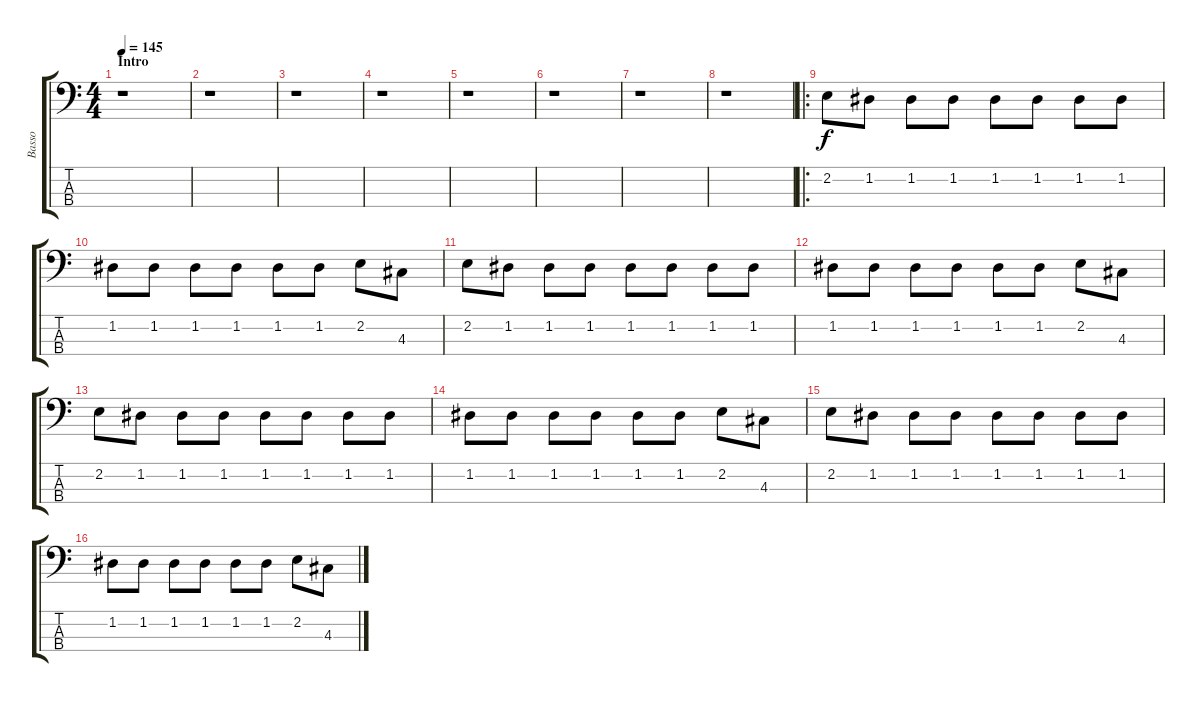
\track ("Basso" "Basso") {instrument electricbassfinger}
\staff {score tabs}
\tuning (G2 D2 A1 E1) {hide}
\ts (4 4)
\section ("" "Intro")
\tempo 145
\clef f4
\ks c
r.1{dy f instrument electricbassfinger} |
r.1 |
r.1 |
r.1 |
r.1 |
r.1 |
r.1 |
r.1 |
\ro
2.2.8 1.2.8 1.2.8 1.2.8 1.2.8 1.2.8 1.2.8 1.2.8 |
1.2.8 1.2.8 1.2.8 1.2.8 1.2.8 1.2.8 2.2.8 4.3.8 |
2.2.8 1.2.8 1.2.8 1.2.8 1.2.8 1.2.8 1.2.8 1.2.8 |
1.2.8 1.2.8 1.2.8 1.2.8 1.2.8 1.2.8 2.2.8 4.3.8 |
2.2.8 1.2.8 1.2.8 1.2.8 1.2.8 1.2.8 1.2.8 1.2.8 |
1.2.8 1.2.8 1.2.8 1.2.8 1.2.8 1.2.8 2.2.8 4.3.8 |
2.2.8 1.2.8 1.2.8 1.2.8 1.2.8 1.2.8 1.2.8 1.2.8 |
1.2.8 1.2.8 1.2.8 1.2.8 1.2.8 1.2.8 2.2.8 4.3.8
